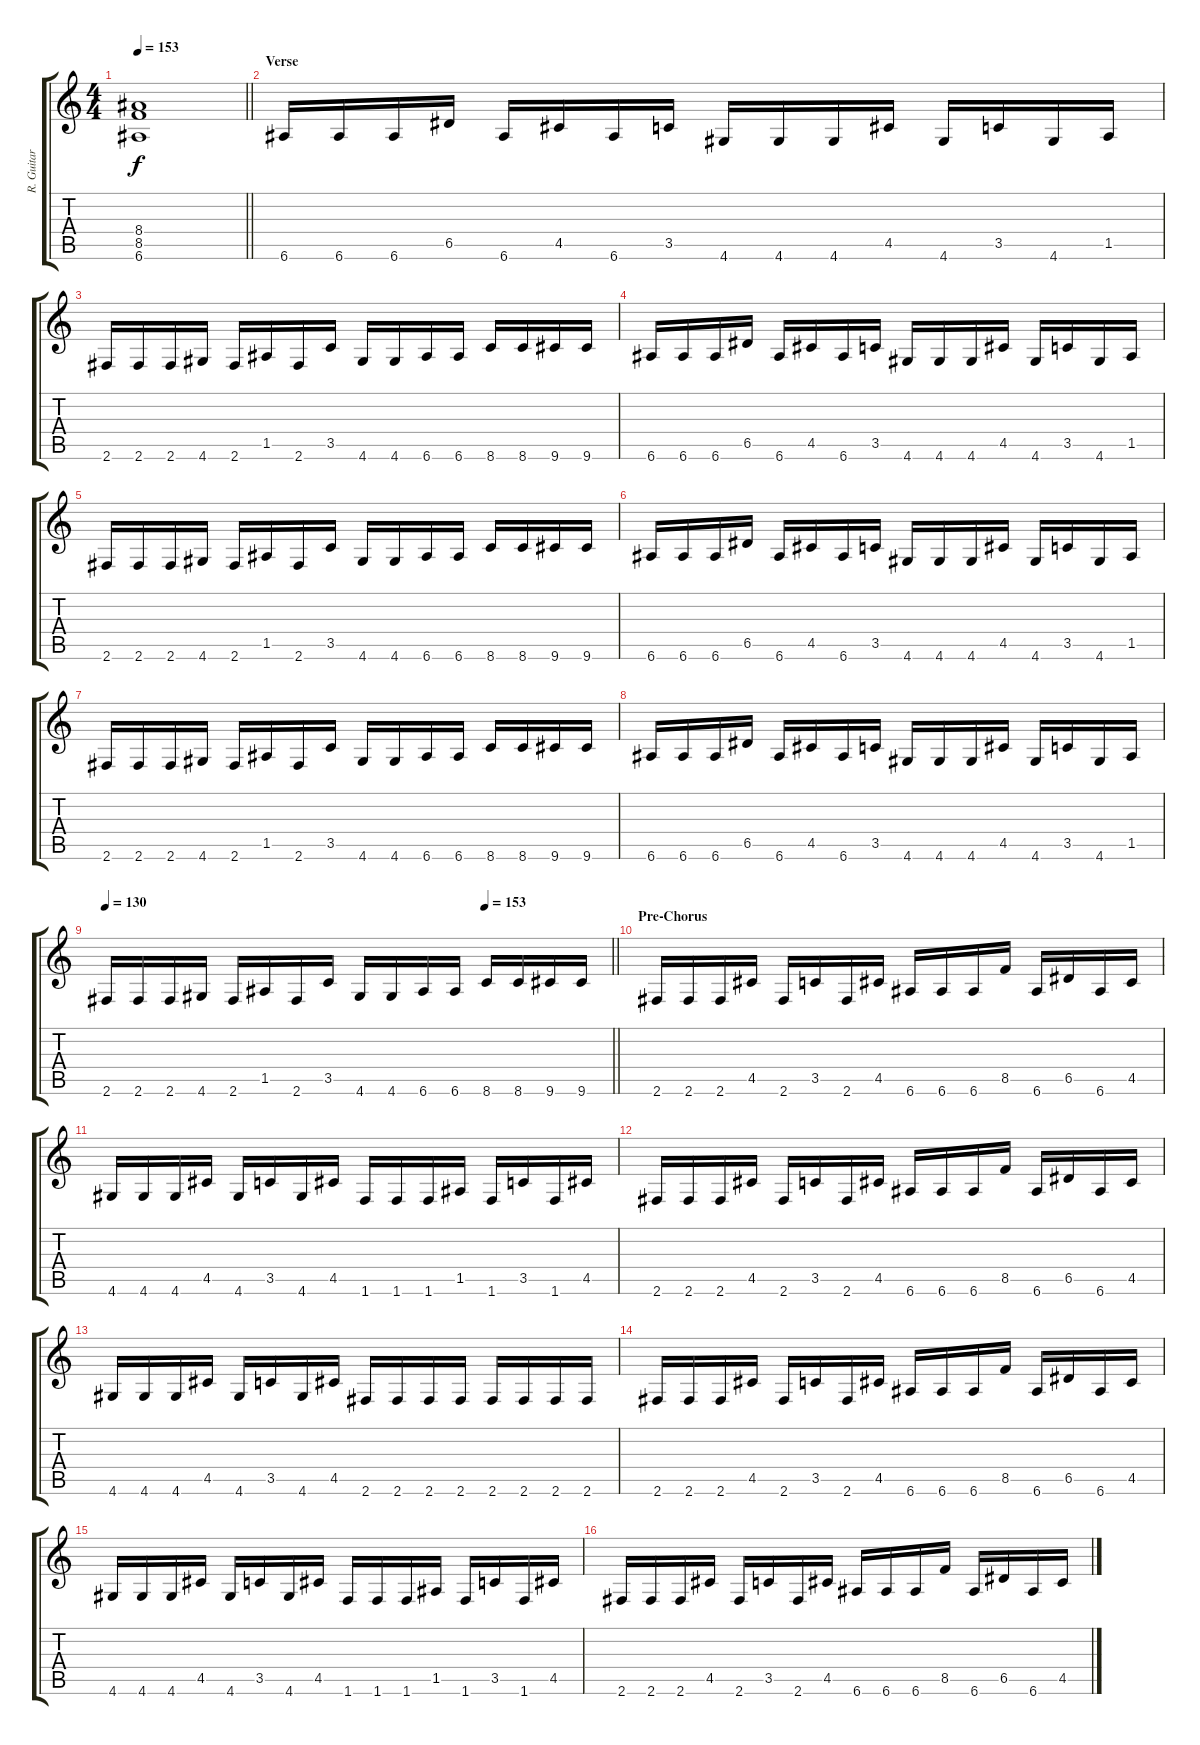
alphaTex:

\track ("R. Guitar 1" "R. Guitar ") {instrument distortionguitar}
\staff {score tabs}
\tuning (E4 B3 G3 D3 A2 E2) {hide}
\ts (4 4)
\tempo 153
\clef g2
\barLineRight lightlight
\ks c
(8.4{t} 8.5{t} 6.6{t}).1{dy f} |
\section ("" "Verse")
6.6.16 6.6.16 6.6.16 6.5.16 6.6.16 4.5.16 6.6.16 3.5.16 4.6.16 4.6.16 4.6.16 4.5.16 4.6.16 3.5.16 4.6.16 1.5.16 |
2.6.16 2.6.16 2.6.16 4.6.16 2.6.16 1.5.16 2.6.16 3.5.16 4.6.16 4.6.16 6.6.16 6.6.16 8.6.16 8.6.16 9.6.16 9.6.16 |
6.6.16 6.6.16 6.6.16 6.5.16 6.6.16 4.5.16 6.6.16 3.5.16 4.6.16 4.6.16 4.6.16 4.5.16 4.6.16 3.5.16 4.6.16 1.5.16 |
2.6.16 2.6.16 2.6.16 4.6.16 2.6.16 1.5.16 2.6.16 3.5.16 4.6.16 4.6.16 6.6.16 6.6.16 8.6.16 8.6.16 9.6.16 9.6.16 |
6.6.16 6.6.16 6.6.16 6.5.16 6.6.16 4.5.16 6.6.16 3.5.16 4.6.16 4.6.16 4.6.16 4.5.16 4.6.16 3.5.16 4.6.16 1.5.16 |
2.6.16 2.6.16 2.6.16 4.6.16 2.6.16 1.5.16 2.6.16 3.5.16 4.6.16 4.6.16 6.6.16 6.6.16 8.6.16 8.6.16 9.6.16 9.6.16 |
6.6.16 6.6.16 6.6.16 6.5.16 6.6.16 4.5.16 6.6.16 3.5.16 4.6.16 4.6.16 4.6.16 4.5.16 4.6.16 3.5.16 4.6.16 1.5.16 |
\tempo 130
\tempo (153 0.75)
\barLineRight lightlight
2.6.16 2.6.16 2.6.16 4.6.16 2.6.16 1.5.16 2.6.16 3.5.16 4.6.16 4.6.16 6.6.16 6.6.16 8.6.16 8.6.16 9.6.16 9.6.16 |
\section ("" "Pre-Chorus")
2.6.16 2.6.16 2.6.16 4.5.16 2.6.16 3.5.16 2.6.16 4.5.16 6.6.16 6.6.16 6.6.16 8.5.16 6.6.16 6.5.16 6.6.16 4.5.16 |
4.6.16 4.6.16 4.6.16 4.5.16 4.6.16 3.5.16 4.6.16 4.5.16 1.6.16 1.6.16 1.6.16 1.5.16 1.6.16 3.5.16 1.6.16 4.5.16 |
2.6.16 2.6.16 2.6.16 4.5.16 2.6.16 3.5.16 2.6.16 4.5.16 6.6.16 6.6.16 6.6.16 8.5.16 6.6.16 6.5.16 6.6.16 4.5.16 |
4.6.16 4.6.16 4.6.16 4.5.16 4.6.16 3.5.16 4.6.16 4.5.16 2.6.16 2.6.16 2.6.16 2.6.16 2.6.16 2.6.16 2.6.16 2.6.16 |
2.6.16 2.6.16 2.6.16 4.5.16 2.6.16 3.5.16 2.6.16 4.5.16 6.6.16 6.6.16 6.6.16 8.5.16 6.6.16 6.5.16 6.6.16 4.5.16 |
4.6.16 4.6.16 4.6.16 4.5.16 4.6.16 3.5.16 4.6.16 4.5.16 1.6.16 1.6.16 1.6.16 1.5.16 1.6.16 3.5.16 1.6.16 4.5.16 |
2.6.16 2.6.16 2.6.16 4.5.16 2.6.16 3.5.16 2.6.16 4.5.16 6.6.16 6.6.16 6.6.16 8.5.16 6.6.16 6.5.16 6.6.16 4.5.16
